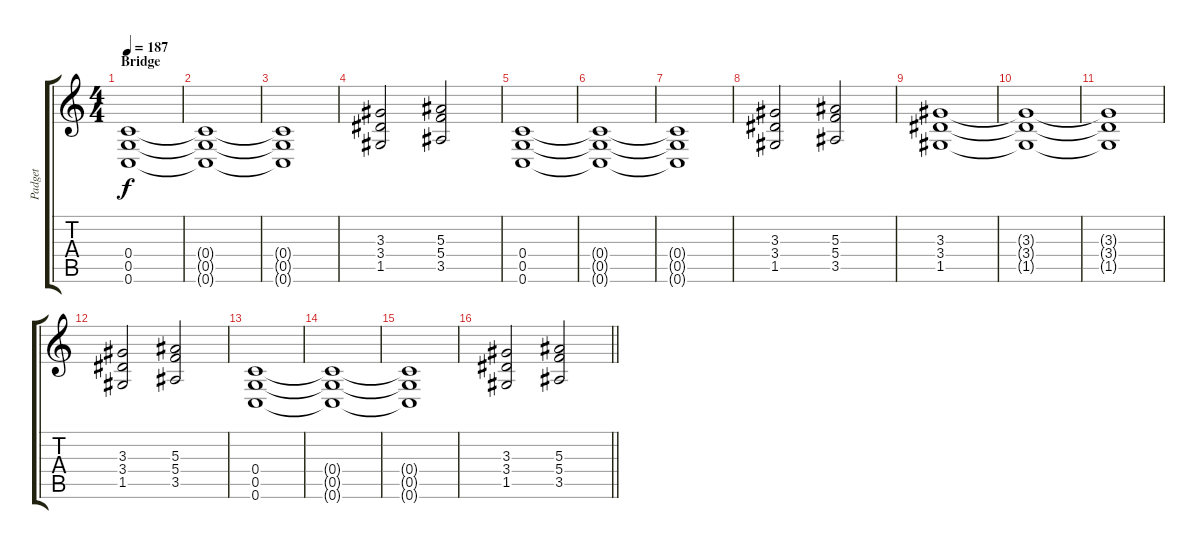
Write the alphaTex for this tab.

\track ("Padget" "Padget") {instrument overdrivenguitar}
\staff {score tabs}
\tuning (D4 A3 F3 C3 G2 C2) {hide}
\ts (4 4)
\section ("" "Bridge")
\tempo 187
\clef g2
\ks c
(0.4 0.5 0.6).1{dy f} |
(0.4{t} 0.5{t} 0.6{t}).1 |
(0.4{t} 0.5{t} 0.6{t}).1 |
(3.3 3.4 1.5).2 (5.3 5.4 3.5).2 |
(0.4 0.5 0.6).1 |
(0.4{t} 0.5{t} 0.6{t}).1 |
(0.4{t} 0.5{t} 0.6{t}).1 |
(3.3 3.4 1.5).2 (5.3 5.4 3.5).2 |
(3.3 3.4 1.5).1 |
(3.3{t} 3.4{t} 1.5{t}).1 |
(3.3{t} 3.4{t} 1.5{t}).1 |
(3.3 3.4 1.5).2 (5.3 5.4 3.5).2 |
(0.4 0.5 0.6).1 |
(0.4{t} 0.5{t} 0.6{t}).1 |
(0.4{t} 0.5{t} 0.6{t}).1 |
\barLineRight lightlight
(3.3 3.4 1.5).2 (5.3 5.4 3.5).2
